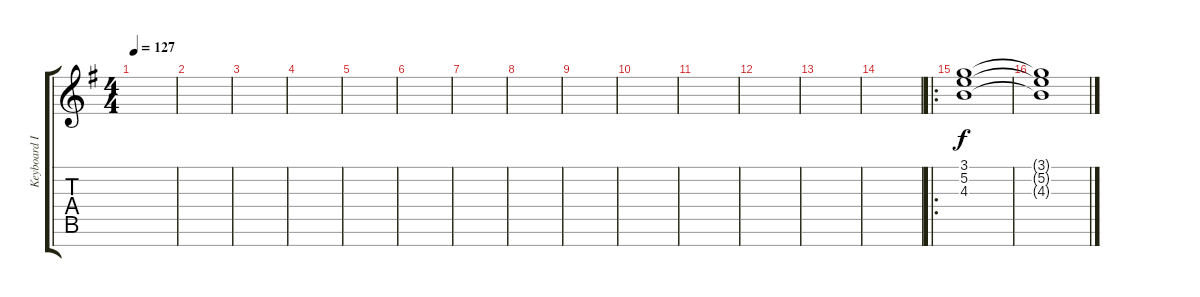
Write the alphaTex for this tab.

\track ("Keyboard I" "Keyboard I") {instrument harmonica}
\staff {score tabs}
\tuning (E5 B4 G4 D4 A3 E3 B2) {hide}
\ts (4 4)
\tempo 127
\clef g2
\ks g
|
|
|
|
|
|
|
|
|
|
|
|
|
|
\ro
(3.1 5.2 4.3).1{instrument drawbarorgan} |
(3.1{t} 5.2{t} 4.3{t}).1
